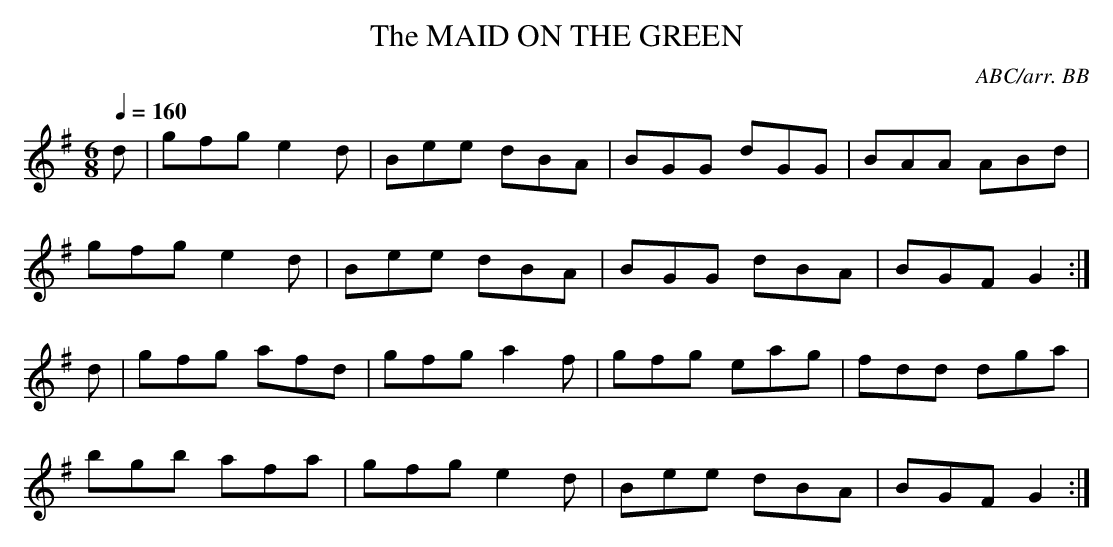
X:1
T:MAID ON THE GREEN, The
C:ABC/arr. BB
M:6/8
L:1/8
Q:1/4=160
K:G
d|gfg e2d|Bee dBA|BGG dGG|BAA ABd|
gfg e2d|Bee dBA|BGG dBA|BGF G2 :|
d|gfg afd|gfg a2f|gfg eag|fdd dga|
bgb afa|gfg e2d|Bee dBA|BGF G2 :|
